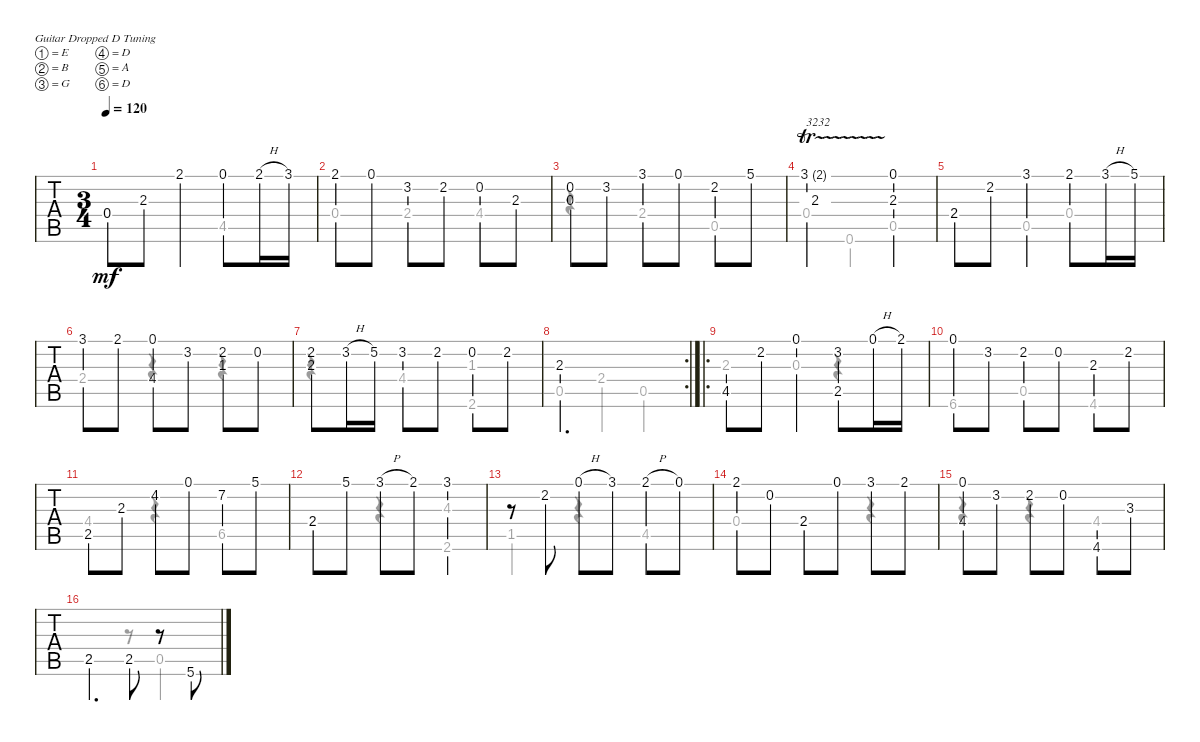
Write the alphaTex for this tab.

\defaultSystemsLayout 4
\bracketExtendMode groupsimilarinstruments
\singleTrackTrackNamePolicy hidden
\multiTrackTrackNamePolicy hidden
\firstSystemTrackNameOrientation horizontal
\otherSystemsTrackNameOrientation horizontal
\track ("Steel Guitar" "S-Gt") {instrument acousticguitarsteel}
\staff {tabs}
\tuning (E4 B3 G3 D3 A2 D2)
\voice
\ts (3 4)
\tempo 120
\clef g2
\ks d
0.4.8{dy mf instrument acousticguitarsteel} 2.3{lf 2}.8 2.1.4 0.1.8 2.1{h}.16 3.1{lf 3}.16 |
2.1{lf 2}.8 0.1.8 3.2{lf 4}.8 2.2{lf 3}.8 0.2{lf 3}.8 2.3{lf 2}.8 |
(0.2 0.3).8 3.2{lf 2}.8 3.1{lf 4}.8 0.1.8 2.2{lf 2}.8 5.1{lf 5}.8 |
(3.1{tr (2 16)} 2.3{lf 2}).2{txt "3232"} (2.3{lf 2} 0.1).4 |
2.4{lf 2}.8 2.2{lf 3}.8 3.1{lf 4}.4 2.1{lf 2}.8 3.1{h lf 3}.16 5.1{lf 5}.16 |
3.1{lf 4}.8 2.1{lf 3}.8 (0.1 4.4).8 3.2{lf 4}.8 (2.2{lf 3} 1.3).8 0.2.8 |
(2.2{lf 2} 2.3).8 3.2{h lf 3}.16 5.2{lf 5}.16 3.2{lf 4}.8 2.2{lf 3}.8 0.2.8 2.2{lf 4}.8 |
\rc 2
2.3{lf 3}.2{d} |
\ro
4.5.8 2.2{lf 3}.8 0.1.4 (3.2{lf 3} 2.5).8 0.1{h}.16 2.1{lf 2}.16 |
0.1.8 3.2{lf 2}.8 2.2{lf 3}.8 0.2.8 2.3.8 2.2.8 |
2.5.8 2.3.8 4.2{lf 5}.8 0.1.8 7.2{lf 5}.8 5.1{lf 2}.8 |
2.4.8 5.1{lf 5}.8 3.1{h}.8 2.1{lf 2}.8 3.1{lf 3}.4 |
r.8 2.2{lf 2}.8 0.1{h}.8 3.1{lf 3}.8 2.1{h lf 4}.8 0.1.8 |
2.1{lf 4}.8 0.2.8 2.4.8 0.1.8 3.1{lf 4}.8 2.1{lf 3}.8 |
(0.1 4.4).8 3.2{lf 4}.8 2.2{lf 3}.8 0.2.8 4.6.8 3.3{lf 3}.8 |
2.5{lf 2}.4{d} 2.5.8 r.8 5.6.8
\voice
\clef g2
\ottava regular
\simile none
\ks d
0.4.2{dy mf} 4.5{lf 4}.4 |
0.4.4 2.4{lf 2}.4 4.4{lf 4}.4 |
r.4 2.4{lf 2}.4 0.5.4 |
0.4.4 0.6.4 0.5.4 |
2.4{lf 2}.4 0.5.4 0.4.4 |
2.4{lf 2}.4 r.4 r.4 |
r.4 4.4{lf 2}.4 (2.6{lf 2} 1.3).4 |
0.5.4 2.4{st lf 2}.4 0.5{st}.4 |
2.3{lf 2}.4 0.3.4 r.4 |
6.6.4 0.5.4 4.6.4 |
4.4{lf 4}.4 r.4 6.5.4 |
2.4.4 r.4 (2.6 4.3).4 |
1.5{lf 4}.4 r.4 4.5{lf 2}.4 |
0.4.4 2.4.4 r.4 |
r.4 r.4 4.4{lf 4}.4 |
2.5{lf 2}.4{d} r.8 0.5{lf 4}.4
